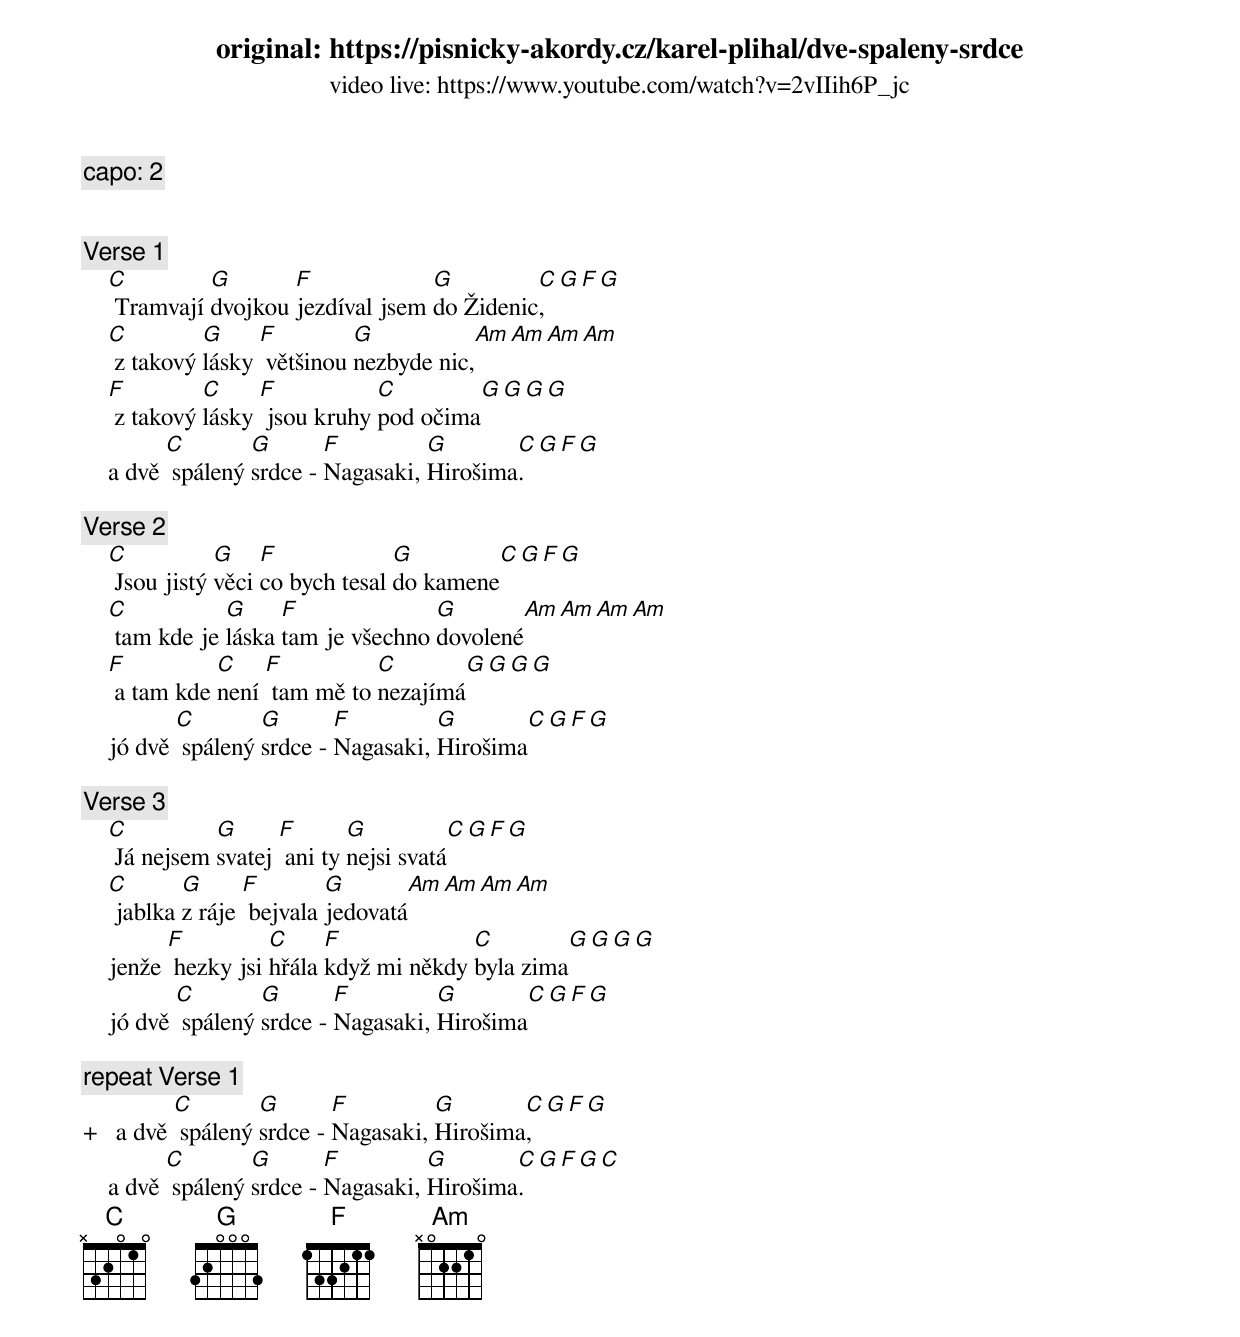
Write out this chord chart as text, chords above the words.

original: https://pisnicky-akordy.cz/karel-plihal/dve-spaleny-srdce
video live: https://www.youtube.com/watch?v=2vIIih6P_jc
capo: 2


[Verse 1]
    C         G       F             G         C G F G
     Tramvají dvojkou jezdíval jsem do Židenic,
    C         G     F         G           Am Am Am Am
     z takový lásky  většinou nezbyde nic,
    F         C     F           C        G G G G
     z takový lásky  jsou kruhy pod očima
          C        G       F         G       C G F G
    a dvě  spálený srdce - Nagasaki, Hirošima.

[Verse 2]
    C           G    F             G        C G F G
     Jsou jistý věci co bych tesal do kamene
    C           G     F              G       Am Am Am Am
     tam kde je láska tam je všechno dovolené
    F          C    F          C       G G G G
     a tam kde není  tam mě to nezajímá
           C        G       F         G       C G F G
    jó dvě  spálený srdce - Nagasaki, Hirošima

[Verse 3]
    C          G      F       G          C G F G
     Já nejsem svatej  ani ty nejsi svatá
    C       G      F        G       Am Am Am Am
     jablka z ráje  bejvala jedovatá
          F          C     F             C        G G G G
    jenže  hezky jsi hřála když mi někdy byla zima
           C        G       F         G       C G F G
    jó dvě  spálený srdce - Nagasaki, Hirošima

[repeat Verse 1]
          C        G       F         G       C G F G
+   a dvě  spálený srdce - Nagasaki, Hirošima,
          C        G       F         G       C G F G C
    a dvě  spálený srdce - Nagasaki, Hirošima.
